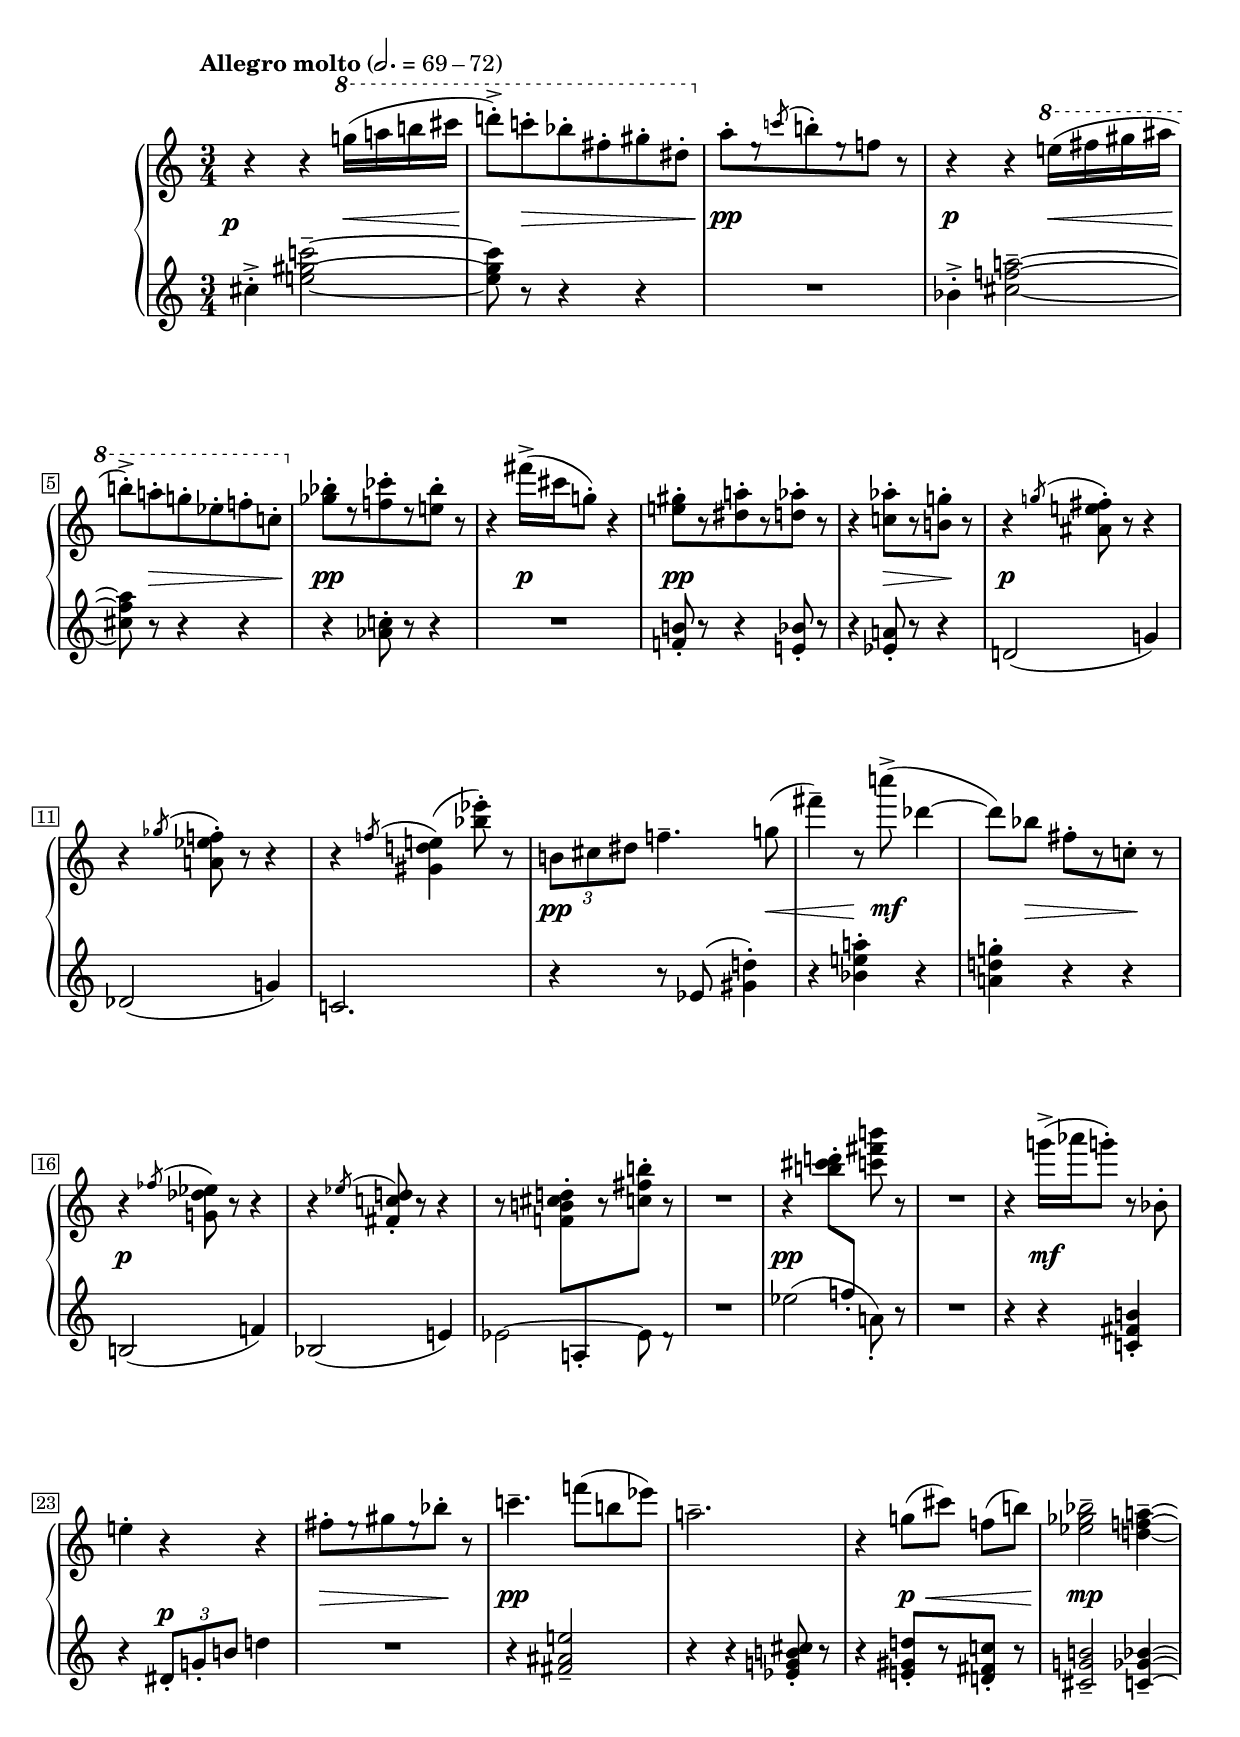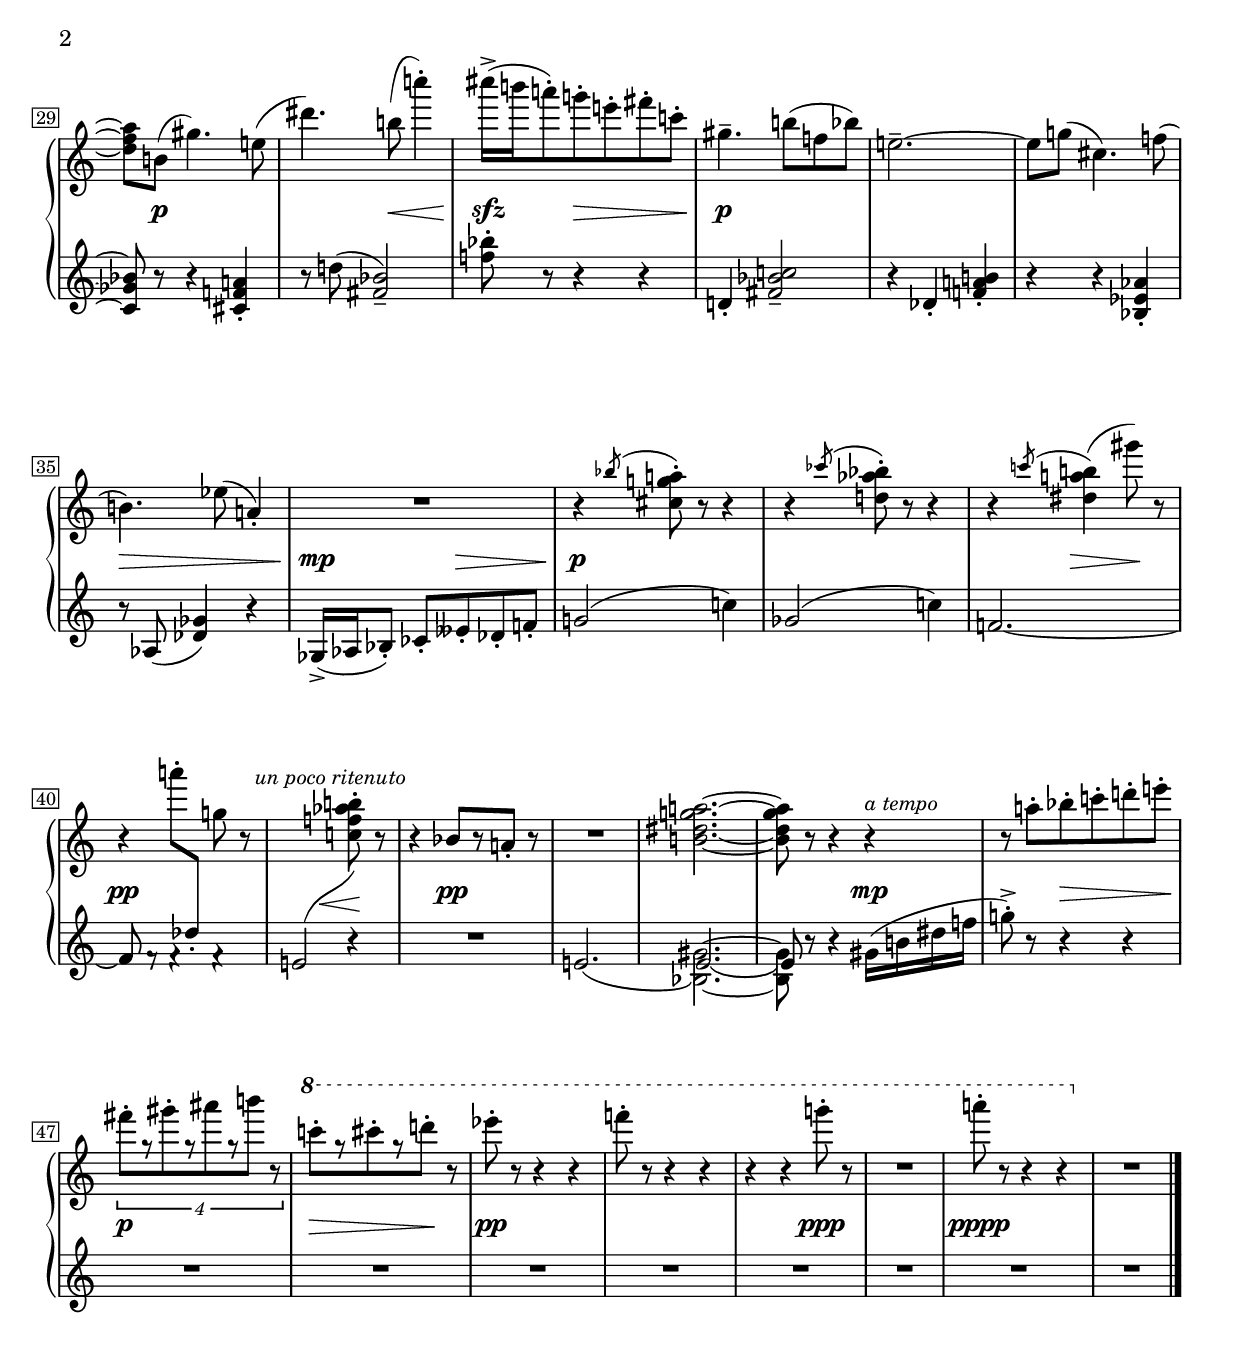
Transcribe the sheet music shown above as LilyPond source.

Global = {
  \key c \major
  \time 3/4
  \include "../global.ly"
}

bottom = \change Staff = "lower"
top = \change Staff = "upper"

Sopran = \context Voice = "one" \relative c'' {
  \voiceOne
  \override MultiMeasureRest.staff-position = #0
  \override Rest.staff-position = #0
  \override DynamicText.Y-offset = #-3.4
  \override Hairpin.Y-offset = #-3
  %1
  \tempo \markup { \bold "Allegro molto" } 2. = 69-72
  | \stemNeutral r4%^\markup { "(3 taktig)" }
    r \ottava #1 g''!16[(\< a! b! cis]\!
  | d!8^.^>)[ c!^.\> bes^. fis^. gis^. dis^.] \ottava #0
  | a^.[\!\pp e\rest \stemUp \acciaccatura c'! \stemNeutral b!^. e,\rest f!] r
  | r4\p r \ottava #1 e'!16[(\< fis gis ais]\!
  %5
  | b!8^.^>)[ a!^.\> g!^. ees^. f!^. c!^.]\! \ottava #0
  | <ges bes>8^.[\pp d\rest <f! ces'>^. d\rest <e! bes'>^.] r
  | r4 fis'16[(^>\p cis g!8^.]) r4
  | <e! gis>8^.[\pp r <dis a'!>^. r <d! aes'>^.] r
  | r4 <c! aes'>8^.[\> r <b! g'!>^.]\! r
  %10
  | r4\p \stemUp \acciaccatura g'!8 \stemNeutral <ais, e'! fis>^. r r4
  | r4 \stemUp \acciaccatura ges'!8 \stemNeutral <a,! ees' f!>^. r r4
  | r4 \stemUp \acciaccatura f'!8 \stemNeutral <gis, d'! e!>4( <bes' ees>8^.) r
  | \tupletNeutral\tuplet 3/2 { b,!\pp cis dis } f!4.^- g!8(\<
  | fis'4^-) r8\! c'!^>(\mf des,4~
  %15
  | des8)[ bes]\> fis^.[ r c!^.]\! r
    \break
  | r4\p \stemUp \acciaccatura fes!8 \stemNeutral <g,! des' ees> r r4
  | r4 \stemUp \acciaccatura ees'8 \stemNeutral <fis, c'! d!>_. r r4
  | r8 <f! b! cis d!>^.[ \bottom a,!_. \top r <c'! fis b!>^.] r
  | R1*3/4
  %20
  | r4\pp <b'! cis d!>8^.[ \bottom f!_.] \top <c'! fis b!> r
  | R1*3/4
  | r4 g'!16^>[(\mf aes g!8^.]) r bes,,^.
  | e!4^. r r
  | fis8^.[\> e\rest gis e\rest bes'^.]\! r
  %25
  | c!4.^-\pp f!8[( b,! ees])
  | a,!2.^-
  | r4
    \shape #'((0 . 0.5) (0 . 0.8) (0 . 0.8) (0 . 0.5)) Slur
    g!8[(\p\< cis])
    \shape #'((0 . 0.5) (0 . 0.8) (0 . 0.8) (0 . 0.5)) Slur
    f,![( b!])
  | <ees, ges bes>2^-\!\mp <d!_~\> f!^~ a!^~>4^-
  | q8[
    \shape #'((0 . 0.5) (0 . 1.2) (0 . 1.2) (0 . 0.5)) Slur
    b!](\!\p gis'4.)
    \shape #'((0 . 0.5) (0 . 0.5) (0 . 0.5) (0 . 0.5)) Slur
    e!8(
  %30
  | dis'4.)
    \shape #'((-0.2 . -2) (0 . 2) (0 . 1) (0 . 0.5)) Slur
    b!8(\< c'!4^.)
  | cis16^>[(\!\sfz b! a!8^.) g!^.\> e!^. fis^. c!^.]
  | gis4.^-\!\p b!8[( f! bes])
  | e,!2.^-~
  | e8 g!( cis,4.) f!8(
  %35
  | b,!4.)\> ees8( a,!4_.)
  | R1*3/4\!\mp
  | r4\p \stemUp \acciaccatura bes'!8 \stemNeutral <cis, g'! a!>^. r r4
  | r4 \stemUp \acciaccatura ces'!8 \stemNeutral <d,! aes'! bes!>^. r r4
  | r4 \stemUp \acciaccatura c'!8 \stemNeutral
    \shape #'((0 . 0.8) (0 . 1) (0 . 1) (0.4 . 1)) Slur
    <dis,! a'! b!>4\>( gis'8\!) r
  %40
  | r4\pp a!8^.[ \bottom des,,_.] \top g! r
  | \bottom
    \once\hideNotes
    \once\omit Stem \once\override NoteColumn.force-hshift = #1
    \shape #'((0 . -12) (0 . -10) (0 . -11) (0 . -8)) Slur
    e,,!2(
    \top
    \once\override Staff.TextScript.extra-offset = #'(-9 . 0.5)
    \once\override Hairpin.X-offset = #-1.5
    \once\override Hairpin.Y-offset = #-4
    <c''! f! aes b!>8^.)\<^\markup {
      \small "un poco ritenuto"
    }
    r\!
  | r4 bes8[\pp r a!_.] r
  | R1*3/4
  | <b!_~ dis_~ g!~ a!~>2.
  %45
  | q8 r r4 r\mp^\markup { \small "a tempo" }
  | r8 a'!^.[ bes^.\> c!^. d!^. e!^.]
  | \tuplet 4/3 {
      fis^.[\!\p g,\rest gis'^. g,\rest ais' g,\rest b'!] r
    }
  | \ottava #1
    c!8^.[\> g\rest cis^. g\rest d'!^.]\! r
  | ees^.\pp r r4 r
  %50
  | f!8^. r r4 r
  | r r g!8^.\ppp r
  | R1*3/4
  | a!8^.\pppp r r4 r
  | R1*3/4
    \ottava #0
  \fine
}

Tenor = \context Voice = "three" \relative c' {
  \voiceThree
  \override MultiMeasureRest.staff-position = #0
  \override Rest.staff-position = #0
  \tieDown
  %1
  | s2.*42
  %43
  | \shape #'((0 . 0) (0 . -1) (0 . -1.5) (-1 . -1)) Tie
    e!2.~
  | \shape #'((0.5 . 0.5) (0 . 0) (0 . 0) (-0.8 . 0.5)) Tie
    e2.~
  | e8 s s2
}

Bass = \context Voice = "four" \relative c' {
  \voiceFour
  \override MultiMeasureRest.staff-position = #0
  \override Rest.staff-position = #0
  %1
  | cis'4^.^> <e!~ gis^~ c!^~>2^-
  | q8 r r4 r
  | R1*3/4
  | bes4^.^> <cis~ f!^~ a!^~>2^-
  %5
  | q8 r r4 r
  | r4 <aes c!>8^. r r4
  | R1*3/4
  | \stemNeutral\slurNeutral <f! b!>8-. r r4 <e! bes'>8-. r
  | r4 <ees a!>8-. r r4
  %10
  | d!2( g!4)
  | des2( g!4)
  | c,!2.
  | r4 r8 ees( <gis d'!>4^.)
  | r4 <bes e! a!>^. r
  %15
  | <a! d! g!>^. r r
  | b,!2( f'!4)
  | bes,2( e!4)
  | \stemDown ees2^~ ees8 d\rest
  | R1*3/4
  %20
  | \shape #'((0 . 0) (0 . 1) (0 . 1.5) (0 . 0)) Slur
    ees'2( a,!8_.) r
  | R1*3/4
  | \stemNeutral r4 r <c,! fis b!>_.
  | r4 \tupletUp\tuplet 3/2 { dis8_.^\p g!_. b! } d4
  | R1*3/4
  %25
  | \stemUp r4 <fis, ais e'!>2_-
  | r4 r <ees g! b! cis>8_. r
  | r4 <e! gis d'!>8_.[ r <d! fis c'!>_.] r
  | <cis g'! b!>2_- <c!^~ ges'^~ bes^~>4_-
  | q8 r r4 <cis f! a!>_.
  %30
  | \stemNeutral r8 d'!^( <fis, bes>2_-)
  | <f'! bes>8^. r r4 r
  | d,!4_. <fis bes c!>2_-
  | r4 des_. <f! a! b!>_.
  | r r <bes, ees aes>_.
  %35
  | r8 aes( <des ges>4) r
  | ges,16_>[( aes bes8_.])
    ces[_.
    \once\override Hairpin.Y-offset = #2.5
    eeses_.^\> des_. f!_.]
  | g!2\!( c!4)
  | ges2( c!4)
  | f,!2.~
  %40
  | f8 f\rest f4\rest f\rest
  | e!2 r4
  | R1*3/4
  | s2.
  | \stemDown <bes_~ gis'^~>2.
  %45
  | q8 r r4 gis'16[( b! dis f!]
  | g!8^.^>) r r4 r4
  | R1*3/4*8
  \fine
}

centerDynamics = {
  %1
  | \once\override Staff.TextScript.extra-offset = #'(-2 . -2)
    s4-\markup { \dynamic p } s2
}

\score {
  \new PianoStaff
  <<
    \accidentalStyle Score.piano
    \context Staff = "upper" <<
      \set Staff.midiInstrument = #"acoustic grand"
      \Global
      \clef treble
      \Sopran
    >>
    \context Dynamics <<
      \Global \centerDynamics
    >>
    \context Staff = "lower" <<
      \set Staff.midiInstrument = #"acoustic grand"
      \Global
      \clef treble
      \Tenor
      \Bass
    >>
  >>
  \header {
    %composer = "Hans Erich Apostel"
    %opus = "Op. 13"
    title = \markup { "VII" }
  }
  \layout {
    \context {
      \PianoStaff
      % More space between staves in the same PianoStaff
      %\override StaffGrouper.staff-staff-spacing.minimum-distance = 12
      \override TextScript.font-shape = #'italic
    }
  }
  \midi {
    \tempo 2. = 66
  }
}
